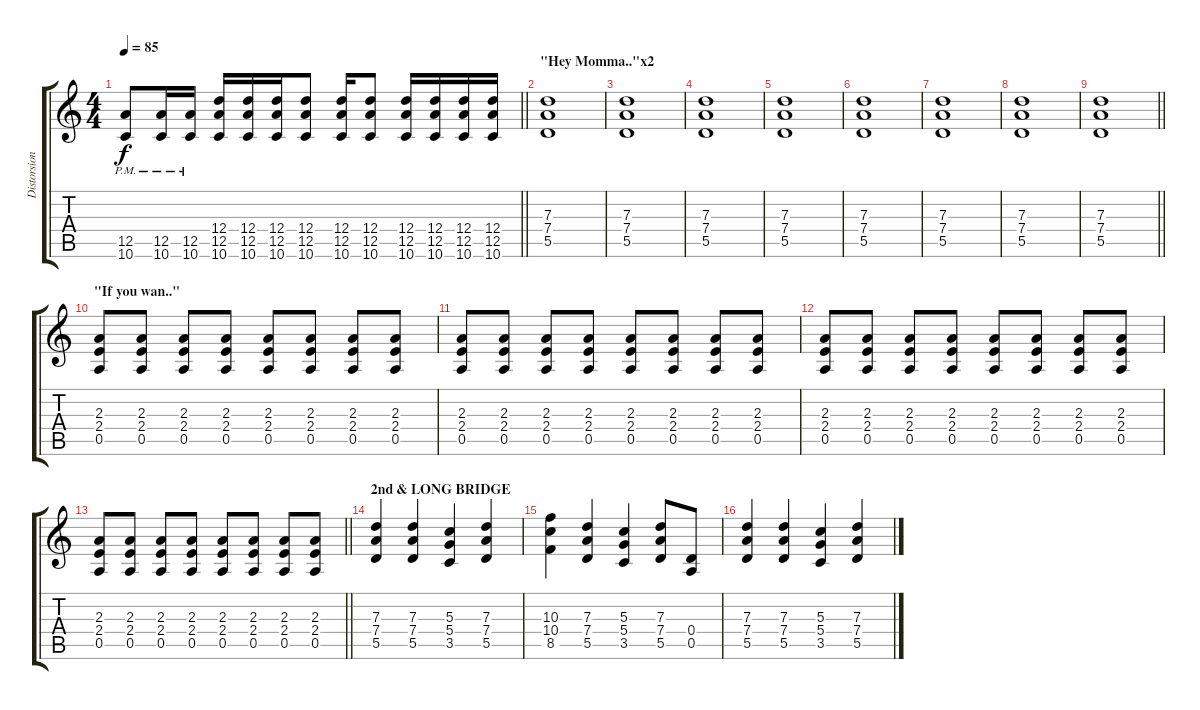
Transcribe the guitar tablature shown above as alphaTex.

\track ("Distorsion Guitar 2" "Distorsion") {instrument overdrivenguitar}
\staff {score tabs}
\tuning (E4 B3 G3 D3 A2 D2) {hide}
\ts (4 4)
\tempo 85
\clef g2
\barLineRight lightlight
\ks c
(12.5{pm} 10.6{pm}).8{dy f} (12.5{pm} 10.6{pm}).16 (12.5{pm} 10.6{pm}).16 (12.4 12.5 10.6).16 (12.4 12.5 10.6).16 (12.4 12.5 10.6).16 (12.4 12.5 10.6).8 (12.4 12.5 10.6).16 (12.4 12.5 10.6).8 (12.4 12.5 10.6).16 (12.4 12.5 10.6).16 (12.4 12.5 10.6).16 (12.4 12.5 10.6).16 |
\section ("" "\"Hey Momma..\"x2")
(7.3 7.4 5.5).1 |
(7.3 7.4 5.5).1 |
(7.3 7.4 5.5).1 |
(7.3 7.4 5.5).1 |
(7.3 7.4 5.5).1 |
(7.3 7.4 5.5).1 |
(7.3 7.4 5.5).1 |
\barLineRight lightlight
(7.3 7.4 5.5).1 |
\section ("" "\"If you wan..\"")
(2.3 2.4 0.5).8 (2.3 2.4 0.5).8 (2.3 2.4 0.5).8 (2.3 2.4 0.5).8 (2.3 2.4 0.5).8 (2.3 2.4 0.5).8 (2.3 2.4 0.5).8 (2.3 2.4 0.5).8 |
(2.3 2.4 0.5).8 (2.3 2.4 0.5).8 (2.3 2.4 0.5).8 (2.3 2.4 0.5).8 (2.3 2.4 0.5).8 (2.3 2.4 0.5).8 (2.3 2.4 0.5).8 (2.3 2.4 0.5).8 |
(2.3 2.4 0.5).8 (2.3 2.4 0.5).8 (2.3 2.4 0.5).8 (2.3 2.4 0.5).8 (2.3 2.4 0.5).8 (2.3 2.4 0.5).8 (2.3 2.4 0.5).8 (2.3 2.4 0.5).8 |
\barLineRight lightlight
(2.3 2.4 0.5).8 (2.3 2.4 0.5).8 (2.3 2.4 0.5).8 (2.3 2.4 0.5).8 (2.3 2.4 0.5).8 (2.3 2.4 0.5).8 (2.3 2.4 0.5).8 (2.3 2.4 0.5).8 |
\section ("" "2nd & LONG BRIDGE")
(7.3 7.4 5.5).4 (7.3 7.4 5.5).4 (5.3 5.4 3.5).4 (7.3 7.4 5.5).4 |
(10.3 10.4 8.5).4 (7.3 7.4 5.5).4 (5.3 5.4 3.5).4 (7.3 7.4 5.5).8 (0.4 0.5).8 |
(7.3 7.4 5.5).4 (7.3 7.4 5.5).4 (5.3 5.4 3.5).4 (7.3 7.4 5.5).4
